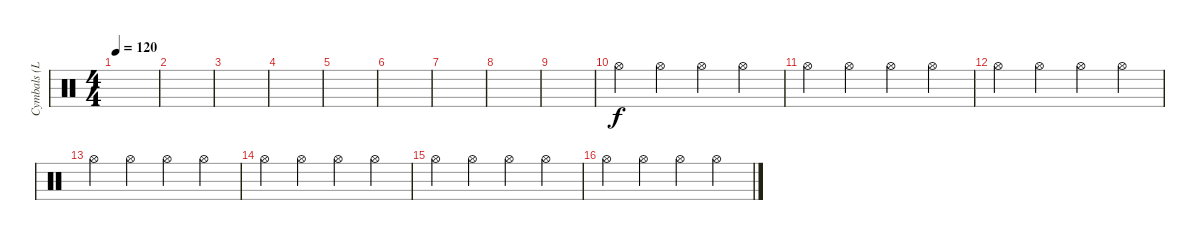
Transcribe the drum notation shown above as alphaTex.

\track ("Cymbals (Left)" "Cymbals (L") {instrument percussion}
\staff {score}
\articulation defaults
\ts (4 4)
\tempo 120
\clef neutral
\ks c
|
|
|
|
|
|
|
|
|
"Hi-Hat (open)".4 "Hi-Hat (open)".4 "Hi-Hat (open)".4 "Hi-Hat (open)".4 |
"Hi-Hat (open)".4 "Hi-Hat (open)".4 "Hi-Hat (open)".4 "Hi-Hat (open)".4 |
"Hi-Hat (open)".4 "Hi-Hat (open)".4 "Hi-Hat (open)".4 "Hi-Hat (open)".4 |
"Hi-Hat (open)".4 "Hi-Hat (open)".4 "Hi-Hat (open)".4 "Hi-Hat (open)".4 |
"Hi-Hat (open)".4 "Hi-Hat (open)".4 "Hi-Hat (open)".4 "Hi-Hat (open)".4 |
"Hi-Hat (open)".4 "Hi-Hat (open)".4 "Hi-Hat (open)".4 "Hi-Hat (open)".4 |
"Hi-Hat (open)".4 "Hi-Hat (open)".4 "Hi-Hat (open)".4 "Hi-Hat (open)".4
